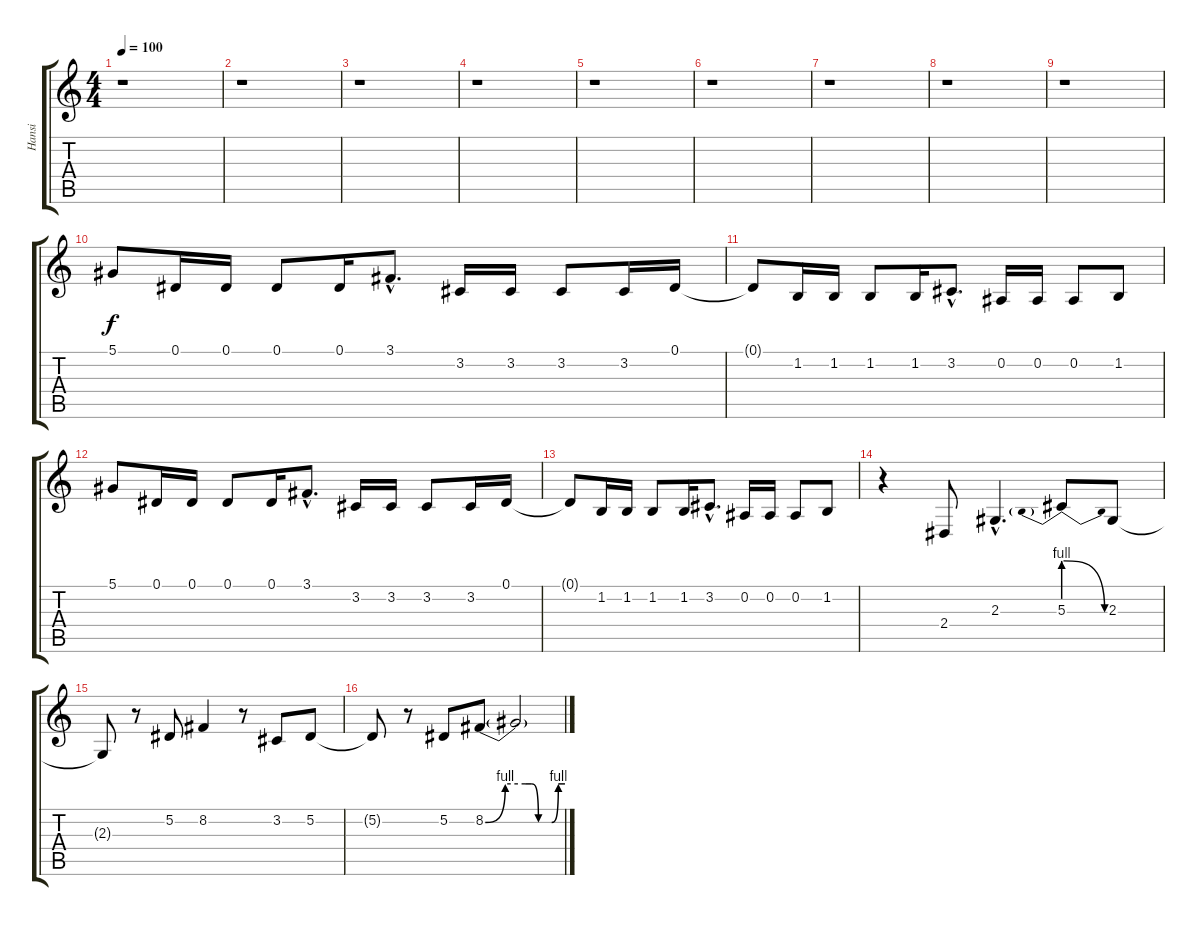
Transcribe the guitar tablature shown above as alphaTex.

\track ("Hansi" "Hansi") {instrument violin}
\staff {score tabs}
\tuning (Eb4 Bb3 Gb3 Db3 Ab2 Eb2) {hide}
\ts (4 4)
\tempo 100
\clef g2
\ks c
r.1{dy f instrument violin} |
r.1 |
r.1 |
r.1 |
r.1 |
r.1 |
r.1 |
r.1 |
r.1 |
5.1.8 0.1.16 0.1.16 0.1.8 0.1.16 3.1{hac}.8{d} 3.2.16 3.2.16 3.2.8 3.2.16 0.1.16 |
0.1{t}.8 1.2.16 1.2.16 1.2.8 1.2.16 3.2{hac}.8{d} 0.2.16 0.2.16 0.2.8 1.2.8 |
5.1.8 0.1.16 0.1.16 0.1.8 0.1.16 3.1{hac}.8{d} 3.2.16 3.2.16 3.2.8 3.2.16 0.1.16 |
0.1{t}.8 1.2.16 1.2.16 1.2.8 1.2.16 3.2{hac}.8{d} 0.2.16 0.2.16 0.2.8 1.2.8 |
r.4 2.4.8 2.3{hac}.4{d} 5.3{be (prebendrelease 0 4 60 0)}.8 2.3.8 |
2.3{t}.8 r.8 5.2.8 8.2.4 r.8 3.2.8 5.2.8 |
5.2{t}.8 r.8 5.2.8 8.2{be (custom 0 0 15 4 30 4 35 4 40 0 50 0 55 4 60 4)}.8 8.2{t}.2
